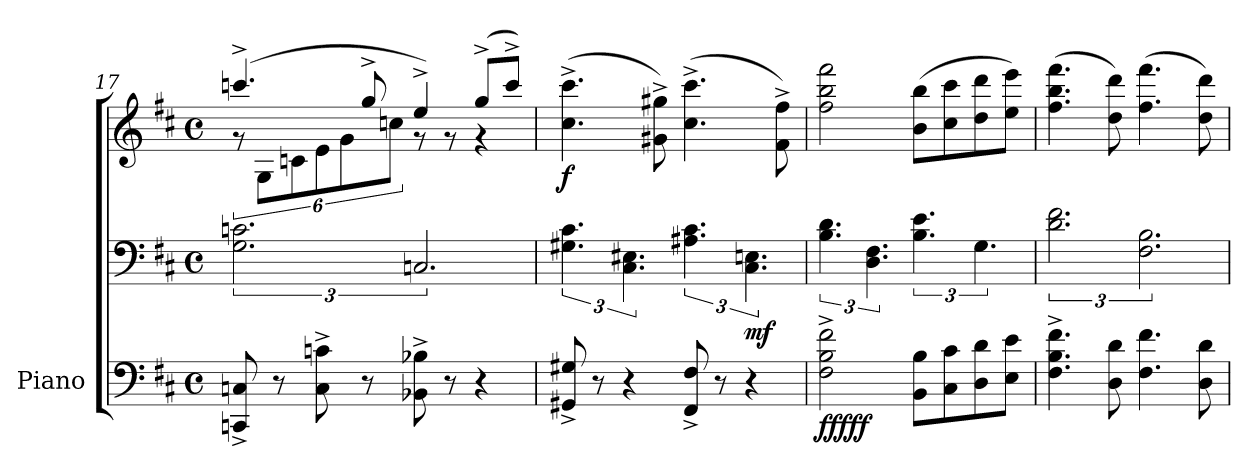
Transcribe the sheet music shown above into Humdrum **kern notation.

**kern	**kern	**kern	**dynam
*part1	*part1	*part1	*part1
*staff3	*staff2	*staff1	*staff1/2/3
*I"Piano	*	*	*
*I'Pno.	*	*	*
*clefF4	*clefF4	*clefG2	*
*k[f#c#]	*k[f#c#]	*k[f#c#]	*
*M4/4	*M4/4	*M4/4	*
*met(c)	*met(c)	*met(c)	*
=17	=17	=17	=17
*	*	*^	*
8CCn/^ 8Cn/^	3.G 3.cn	(>4.cccn^/	12r	.
.	.	.	12G\L	.
8r	.	.	.	.
.	.	.	12cn\	.
8C\^ 8cn\^	.	.	12e\	.
.	.	.	12g\	.
8r	.	8gg^/	.	.
.	.	.	12ccn\J	.
8BB-X\^ 8B-X\^	3.Cn	4ee^/)	8r	.
8r	.	.	8r	.
4r	.	(>8gg^/L	4r	.
.	.	8ccc^/J)	.	.
*	*	*v	*v	*
!!LO:LB:g=z
=18	=18	=18	=18
!	!	!	!LO:DY:b
8GG#X/^ 8G#X/^	6.G#X\ 6.c#\	(>4.cc#\^ 4.ccc#\^	f
8r	.	.	.
4r	6.C#\ 6.E#X\	.	.
.	.	8g#X\^ 8gg#X\^)	.
8FF#/^ 8F#/^	6.A#X\ 6.c#\	(>4.cc#\^ 4.ccc#\^	.
8r	.	.	.
!	!	!	!LO:DY:b=2
4r	6.C#\ 6.En\	.	mf
.	.	8f#\^ 8ff#\^)	.
=19	=19	=19	=19
!	!	!	!LO:DY:b=3
!	!	!	!LO:DY:n=1:b=2
!	!	!	!LO:DY:n=2:b
2F#\^ 2B\^ 2f#\^	6.B\ 6.d\	2ff#\ 2bb\ 2fff#\	ff f ff
.	6.D\ 6.F#\	.	.
8BB\ 8B\L	6.B\ 6.e\	(>8b\ 8bb\L	.
8C#\ 8c#\	.	8cc#\ 8ccc#\	.
8D\ 8d\	6.G\	8dd\ 8ddd\	.
8E\ 8e\J	.	8ee\ 8eee\J)	.
=20	=20	=20	=20
4.F#\^ 4.B\^ 4.f#\^	3.d 3.f#	(>4.ff#\ 4.bb\ 4.fff#\	.
8D\ 8d\	.	8dd\ 8ddd\)	.
4.F#\ 4.f#\	3.F# 3.B	(>4.ff#\ 4.fff#\	.
8D\ 8d\	.	8dd\ 8ddd\)	.
=	=	=	=
*-	*-	*-	*-
